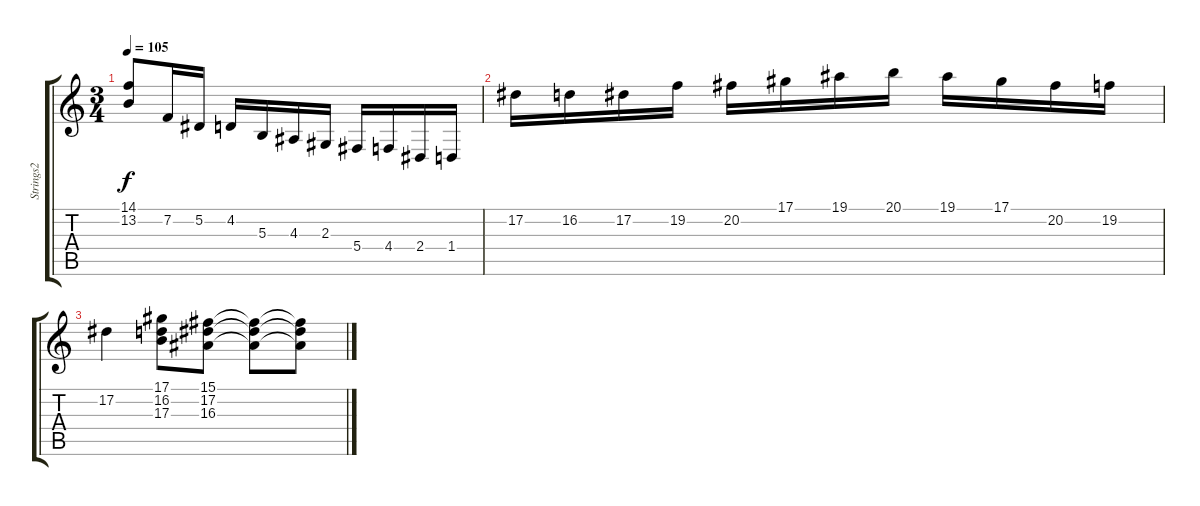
\track ("Strings2" "Strings2") {instrument stringensemble1}
\staff {score tabs}
\tuning (Eb4 Bb3 Gb3 Db3 Ab2 Eb2) {hide}
\ts (3 4)
\tempo 105
\clef g2
\ks c
(14.1 13.2).8{dy f} 7.2.16 5.2.16 4.2.16 5.3.16 4.3.16 2.3.16 5.4.16 4.4.16 2.4.16 1.4.16 |
17.2.16 16.2.16 17.2.16 19.2.16 20.2.16 17.1.16 19.1.16 20.1.16 19.1.16 17.1.16 20.2.16 19.2.16 |
17.2.4 (17.1 16.2 17.3).8 (15.1 17.2 16.3).8 (15.1{t} 17.2{t} 16.3{t}).8 (15.1{t} 17.2{t} 16.3{t}).8
